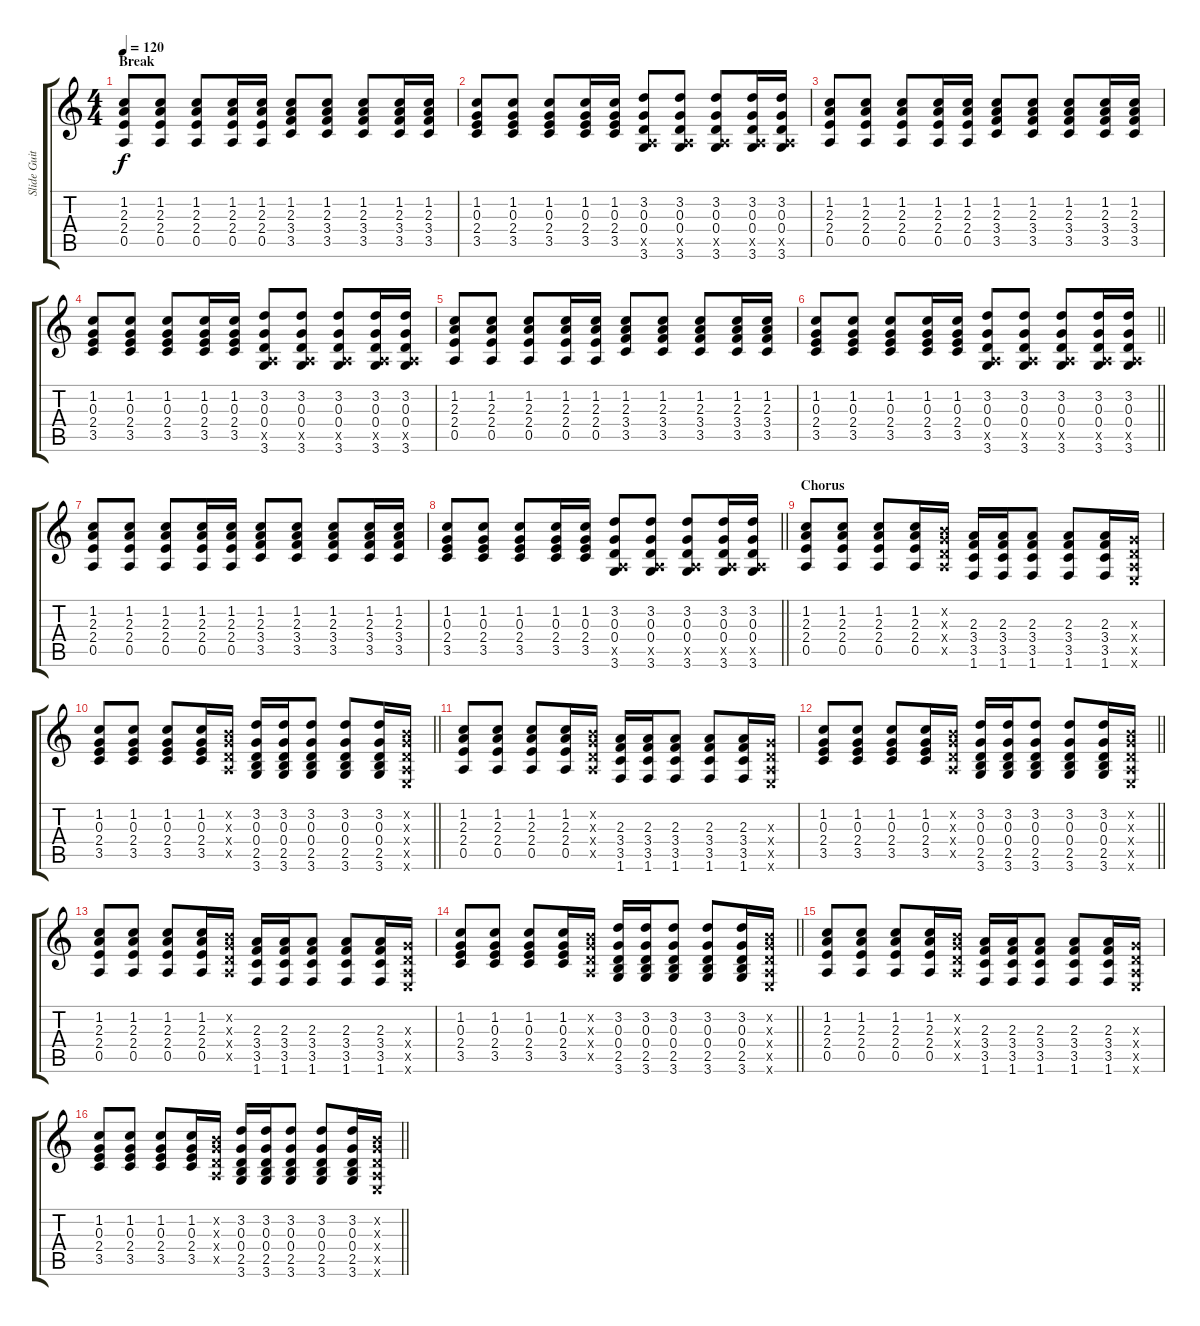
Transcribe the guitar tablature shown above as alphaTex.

\track ("Slide Guitar" "Slide Guit") {instrument electricguitarclean}
\staff {score tabs}
\tuning (E4 B3 G3 D3 A2 E2) {hide}
\ts (4 4)
\section ("" "Break")
\tempo 120
\clef g2
\ks c
(1.2 2.3 2.4 0.5).8{dy f instrument electricguitarclean} (1.2 2.3 2.4 0.5).8 (1.2 2.3 2.4 0.5).8 (1.2 2.3 2.4 0.5).16 (1.2 2.3 2.4 0.5).16 (1.2 2.3 3.4 3.5).8 (1.2 2.3 3.4 3.5).8 (1.2 2.3 3.4 3.5).8 (1.2 2.3 3.4 3.5).16 (1.2 2.3 3.4 3.5).16 |
(1.2 0.3 2.4 3.5).8 (1.2 0.3 2.4 3.5).8 (1.2 0.3 2.4 3.5).8 (1.2 0.3 2.4 3.5).16 (1.2 0.3 2.4 3.5).16 (3.2 0.3 0.4 0.5{x} 3.6).8 (3.2 0.3 0.4 0.5{x} 3.6).8 (3.2 0.3 0.4 0.5{x} 3.6).8 (3.2 0.3 0.4 0.5{x} 3.6).16 (3.2 0.3 0.4 0.5{x} 3.6).16 |
(1.2 2.3 2.4 0.5).8 (1.2 2.3 2.4 0.5).8 (1.2 2.3 2.4 0.5).8 (1.2 2.3 2.4 0.5).16 (1.2 2.3 2.4 0.5).16 (1.2 2.3 3.4 3.5).8 (1.2 2.3 3.4 3.5).8 (1.2 2.3 3.4 3.5).8 (1.2 2.3 3.4 3.5).16 (1.2 2.3 3.4 3.5).16 |
(1.2 0.3 2.4 3.5).8 (1.2 0.3 2.4 3.5).8 (1.2 0.3 2.4 3.5).8 (1.2 0.3 2.4 3.5).16 (1.2 0.3 2.4 3.5).16 (3.2 0.3 0.4 0.5{x} 3.6).8 (3.2 0.3 0.4 0.5{x} 3.6).8 (3.2 0.3 0.4 0.5{x} 3.6).8 (3.2 0.3 0.4 0.5{x} 3.6).16 (3.2 0.3 0.4 0.5{x} 3.6).16 |
(1.2 2.3 2.4 0.5).8 (1.2 2.3 2.4 0.5).8 (1.2 2.3 2.4 0.5).8 (1.2 2.3 2.4 0.5).16 (1.2 2.3 2.4 0.5).16 (1.2 2.3 3.4 3.5).8 (1.2 2.3 3.4 3.5).8 (1.2 2.3 3.4 3.5).8 (1.2 2.3 3.4 3.5).16 (1.2 2.3 3.4 3.5).16 |
\barLineRight lightlight
(1.2 0.3 2.4 3.5).8 (1.2 0.3 2.4 3.5).8 (1.2 0.3 2.4 3.5).8 (1.2 0.3 2.4 3.5).16 (1.2 0.3 2.4 3.5).16 (3.2 0.3 0.4 0.5{x} 3.6).8 (3.2 0.3 0.4 0.5{x} 3.6).8 (3.2 0.3 0.4 0.5{x} 3.6).8 (3.2 0.3 0.4 0.5{x} 3.6).16 (3.2 0.3 0.4 0.5{x} 3.6).16 |
(1.2 2.3 2.4 0.5).8 (1.2 2.3 2.4 0.5).8 (1.2 2.3 2.4 0.5).8 (1.2 2.3 2.4 0.5).16 (1.2 2.3 2.4 0.5).16 (1.2 2.3 3.4 3.5).8 (1.2 2.3 3.4 3.5).8 (1.2 2.3 3.4 3.5).8 (1.2 2.3 3.4 3.5).16 (1.2 2.3 3.4 3.5).16 |
\barLineRight lightlight
(1.2 0.3 2.4 3.5).8 (1.2 0.3 2.4 3.5).8 (1.2 0.3 2.4 3.5).8 (1.2 0.3 2.4 3.5).16 (1.2 0.3 2.4 3.5).16 (3.2 0.3 0.4 0.5{x} 3.6).8 (3.2 0.3 0.4 0.5{x} 3.6).8 (3.2 0.3 0.4 0.5{x} 3.6).8 (3.2 0.3 0.4 0.5{x} 3.6).16 (3.2 0.3 0.4 0.5{x} 3.6).16 |
\section ("" "Chorus")
(1.2 2.3 2.4 0.5).8 (1.2 2.3 2.4 0.5).8 (1.2 2.3 2.4 0.5).8 (1.2 2.3 2.4 0.5).16 (0.2{x} 0.3{x} 0.4{x} 0.5{x}).16 (2.3 3.4 3.5 1.6).16 (2.3 3.4 3.5 1.6).16 (2.3 3.4 3.5 1.6).8 (2.3 3.4 3.5 1.6).8 (2.3 3.4 3.5 1.6).16 (0.3{x} 0.4{x} 0.5{x} 0.6{x}).16 |
\barLineRight lightlight
(1.2 0.3 2.4 3.5).8 (1.2 0.3 2.4 3.5).8 (1.2 0.3 2.4 3.5).8 (1.2 0.3 2.4 3.5).16 (0.2{x} 0.3{x} 0.4{x} 0.5{x}).16 (3.2 0.3 0.4 2.5 3.6).16 (3.2 0.3 0.4 2.5 3.6).16 (3.2 0.3 0.4 2.5 3.6).8 (3.2 0.3 0.4 2.5 3.6).8 (3.2 0.3 0.4 2.5 3.6).16 (0.2{x} 0.3{x} 0.4{x} 0.5{x} 0.6{x}).16 |
(1.2 2.3 2.4 0.5).8 (1.2 2.3 2.4 0.5).8 (1.2 2.3 2.4 0.5).8 (1.2 2.3 2.4 0.5).16 (0.2{x} 0.3{x} 0.4{x} 0.5{x}).16 (2.3 3.4 3.5 1.6).16 (2.3 3.4 3.5 1.6).16 (2.3 3.4 3.5 1.6).8 (2.3 3.4 3.5 1.6).8 (2.3 3.4 3.5 1.6).16 (0.3{x} 0.4{x} 0.5{x} 0.6{x}).16 |
\barLineRight lightlight
(1.2 0.3 2.4 3.5).8 (1.2 0.3 2.4 3.5).8 (1.2 0.3 2.4 3.5).8 (1.2 0.3 2.4 3.5).16 (0.2{x} 0.3{x} 0.4{x} 0.5{x}).16 (3.2 0.3 0.4 2.5 3.6).16 (3.2 0.3 0.4 2.5 3.6).16 (3.2 0.3 0.4 2.5 3.6).8 (3.2 0.3 0.4 2.5 3.6).8 (3.2 0.3 0.4 2.5 3.6).16 (0.2{x} 0.3{x} 0.4{x} 0.5{x} 0.6{x}).16 |
(1.2 2.3 2.4 0.5).8 (1.2 2.3 2.4 0.5).8 (1.2 2.3 2.4 0.5).8 (1.2 2.3 2.4 0.5).16 (0.2{x} 0.3{x} 0.4{x} 0.5{x}).16 (2.3 3.4 3.5 1.6).16 (2.3 3.4 3.5 1.6).16 (2.3 3.4 3.5 1.6).8 (2.3 3.4 3.5 1.6).8 (2.3 3.4 3.5 1.6).16 (0.3{x} 0.4{x} 0.5{x} 0.6{x}).16 |
\barLineRight lightlight
(1.2 0.3 2.4 3.5).8 (1.2 0.3 2.4 3.5).8 (1.2 0.3 2.4 3.5).8 (1.2 0.3 2.4 3.5).16 (0.2{x} 0.3{x} 0.4{x} 0.5{x}).16 (3.2 0.3 0.4 2.5 3.6).16 (3.2 0.3 0.4 2.5 3.6).16 (3.2 0.3 0.4 2.5 3.6).8 (3.2 0.3 0.4 2.5 3.6).8 (3.2 0.3 0.4 2.5 3.6).16 (0.2{x} 0.3{x} 0.4{x} 0.5{x} 0.6{x}).16 |
(1.2 2.3 2.4 0.5).8 (1.2 2.3 2.4 0.5).8 (1.2 2.3 2.4 0.5).8 (1.2 2.3 2.4 0.5).16 (0.2{x} 0.3{x} 0.4{x} 0.5{x}).16 (2.3 3.4 3.5 1.6).16 (2.3 3.4 3.5 1.6).16 (2.3 3.4 3.5 1.6).8 (2.3 3.4 3.5 1.6).8 (2.3 3.4 3.5 1.6).16 (0.3{x} 0.4{x} 0.5{x} 0.6{x}).16 |
\barLineRight lightlight
(1.2 0.3 2.4 3.5).8 (1.2 0.3 2.4 3.5).8 (1.2 0.3 2.4 3.5).8 (1.2 0.3 2.4 3.5).16 (0.2{x} 0.3{x} 0.4{x} 0.5{x}).16 (3.2 0.3 0.4 2.5 3.6).16 (3.2 0.3 0.4 2.5 3.6).16 (3.2 0.3 0.4 2.5 3.6).8 (3.2 0.3 0.4 2.5 3.6).8 (3.2 0.3 0.4 2.5 3.6).16 (0.2{x} 0.3{x} 0.4{x} 0.5{x} 0.6{x}).16
